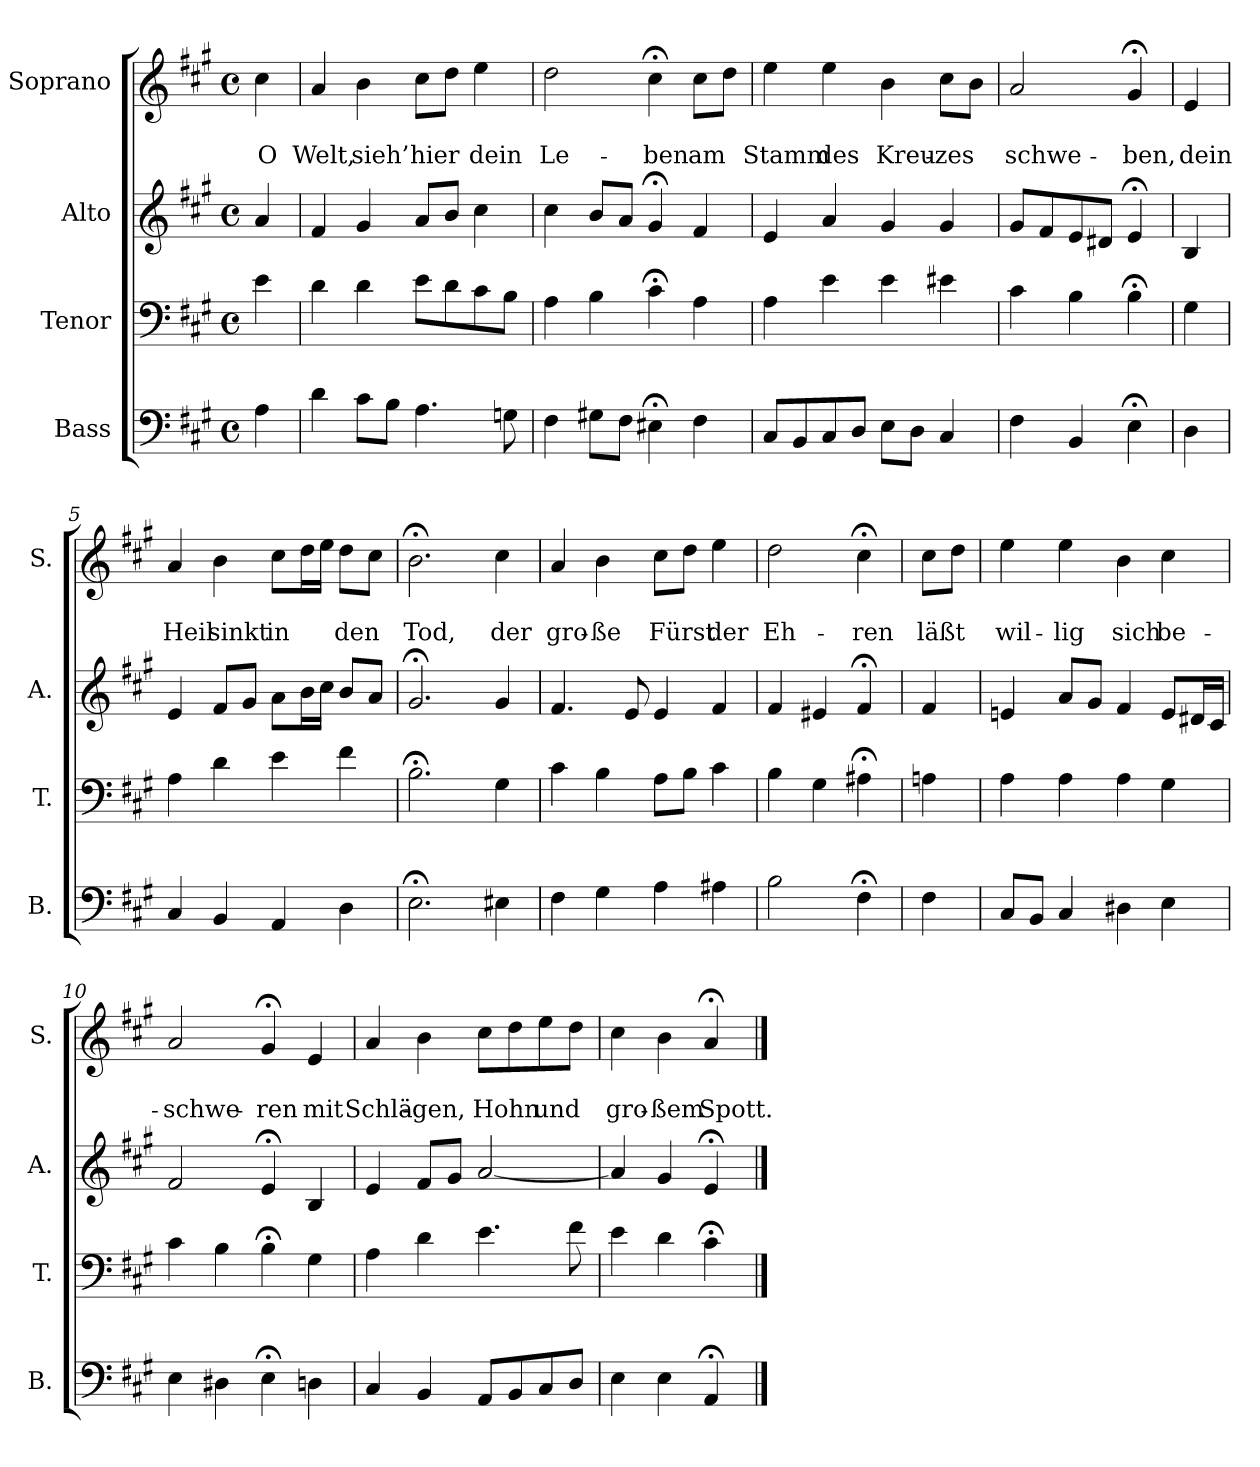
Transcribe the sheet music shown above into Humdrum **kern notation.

**kern	**kern	**kern	**kern	**text	**text
*part4	*part3	*part2	*part1	*part1	*part1
*staff4	*staff3	*staff2	*staff1	*staff1	*staff1
*I"Bass	*I"Tenor	*I"Alto	*I"Soprano	*	*
*I'B.	*I'T.	*I'A.	*I'S.	*	*
*clefF4	*clefF4	*clefG2	*clefG2	*	*
*k[f#c#g#]	*k[f#c#g#]	*k[f#c#g#]	*k[f#c#g#]	*	*
*A:	*A:	*A:	*A:	*	*
*M4/4	*M4/4	*M4/4	*M4/4	*	*
*met(c)	*met(c)	*met(c)	*met(c)	*	*
=	=	=	=	=	=
4A\	4e\	4a/	4cc#\	.	O
=1	=1	=1	=1	=1	=1
4d\	4d\	4f#/	4a/	.	Welt,
8c#\L	4d\	4g#/	4b\	.	sieh’
8B\J	.	.	.	.	.
4.A\	8e\L	8a/L	8cc#\L	.	hier
.	8d\	8b/J	8dd\J	.	.
.	8c#\	4cc#\	4ee\	.	dein
8Gn\	8B\J	.	.	.	.
=2	=2	=2	=2	=2	=2
4F#\	4A\	4cc#\	2dd\	.	Le-
8G#X\L	4B\	8b/L	.	.	.
8F#\J	.	8a/J	.	.	.
4E#X;<\	4c#;<\	4g#;</	4cc#;<\	.	-ben
4F#\	4A\	4f#/	8cc#\L	.	am
.	.	.	8dd\J	.	.
=3	=3	=3	=3	=3	=3
8C#/L	4A\	4e/	4ee\	.	Stamm
8BB/	.	.	.	.	.
8C#/	4e\	4a/	4ee\	.	des
8D/J	.	.	.	.	.
8E\L	4e\	4g#/	4b\	.	Kreu-
8D\J	.	.	.	.	.
4C#/	4e#X\	4g#/	8cc#\L	.	-zes
.	.	.	8b\J	.	.
=4	=4	=4	=4	=4	=4
4F#\	4c#\	8g#/L	2a/	.	schwe-
.	.	8f#/	.	.	.
4BB/	4B\	8e/	.	.	.
.	.	8d#X/J	.	.	.
4E;<\	4B;<\	4e;</	4g#;</	.	-ben,
!!LO:LB:g=z
=4a	=4a	=4a	=4a	=4a	=4a
4D\	4G#\	4B/	4e/	.	dein
=5	=5	=5	=5	=5	=5
4C#/	4A\	4e/	4a/	.	Heil
4BB/	4d\	8f#/L	4b\	.	sinkt
.	.	8g#/J	.	.	.
4AA/	4e\	8a\L	8cc#\L	.	in
.	.	16b\L	16dd\L	.	.
.	.	16cc#\JJ	16ee\JJ	.	.
4D\	4f#\	8b/L	8dd\L	.	den
.	.	8a/J	8cc#\J	.	.
=6	=6	=6	=6	=6	=6
2.E;<\	2.B;<\	2.g#;</	2.b;<\	.	Tod,
4E#X\	4G#\	4g#/	4cc#\	.	der
=7	=7	=7	=7	=7	=7
4F#\	4c#\	4.f#/	4a/	.	gro-
4G#\	4B\	.	4b\	.	-ße
.	.	8e/	.	.	.
4A\	8A\L	4e/	8cc#\L	.	Fürst
.	8B\J	.	8dd\J	.	.
4A#X\	4c#\	4f#/	4ee\	.	der
=8	=8	=8	=8	=8	=8
2B\	4B\	4f#/	2dd\	.	Eh-
.	4G#\	4e#X/	.	.	.
4F#;<\	4A#X;<\	4f#;</	4cc#;<\	.	-ren
!!LO:PB:g=z
=8a	=8a	=8a	=8a	=8a	=8a
4F#\	4An\	4f#/	8cc#\L	.	läßt
.	.	.	8dd\J	.	.
=9	=9	=9	=9	=9	=9
8C#/L	4A\	4en/	4ee\	.	wil-
8BB/J	.	.	.	.	.
4C#/	4A\	8a/L	4ee\	.	-lig
.	.	8g#/J	.	.	.
4D#X\	4A\	4f#/	4b\	.	sich
4E\	4G#\	8e/L	4cc#\	.	be-
.	.	16d#X/L	.	.	.
.	.	16c#/JJ	.	.	.
=10	=10	=10	=10	=10	=10
4E\	4c#\	2f#/	2a/	.	-schwe-
4D#X\	4B\	.	.	.	.
4E;<\	4B;<\	4e;</	4g#;</	.	-ren
4Dn\	4G#\	4B/	4e/	.	mit
=11	=11	=11	=11	=11	=11
4C#/	4A\	4e/	4a/	.	Schlä-
4BB/	4d\	8f#/L	4b\	.	-gen,
.	.	8g#/J	.	.	.
8AA/L	4.e\	[2a/	8cc#\L	.	Hohn
8BB/	.	.	8dd\	.	.
8C#/	.	.	8ee\	.	und
8D/J	8f#\	.	8dd\J	.	.
=12	=12	=12	=12	=12	=12
4E\	4e\	4a/]	4cc#\	.	gro-
4E\	4d\	4g#/	4b\	.	-ßem
4AA;</	4c#;<\	4e;</	4a;</	.	Spott.
==	==	==	==	==	==
*-	*-	*-	*-	*-	*-
